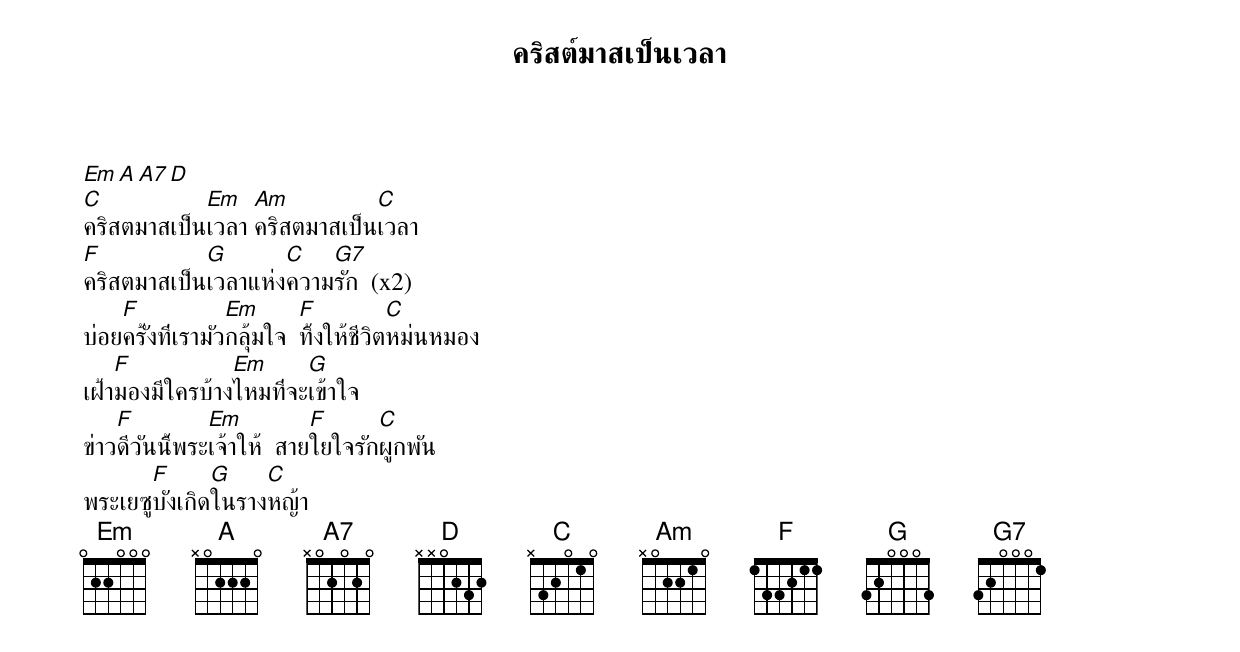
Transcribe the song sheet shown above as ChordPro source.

{title:คริสต์มาสเป็นเวลา}

[Em][A][A7][D]
[C]คริสตมาสเป็น[Em]เวลา [Am]คริสตมาสเป็น[C]เวลา
[F]คริสตมาสเป็น[G]เวลาแห่ง[C]ความ[G7]รัก  (x2)
บ่อย[F]ครั้งที่เรามัว[Em]กลุ้มใจ  [F]ทิ้งให้ชีวิต[C]หม่นหมอง
เฝ้า[F]มองมีใครบ้าง[Em]ไหมที่จะ[G]เข้าใจ
ข่าว[F]ดีวันนี้พระ[Em]เจ้าให้  สาย[F]ใยใจรัก[C]ผูกพัน
พระเยซู[F]บังเกิด[G]ในราง[C]หญ้า
